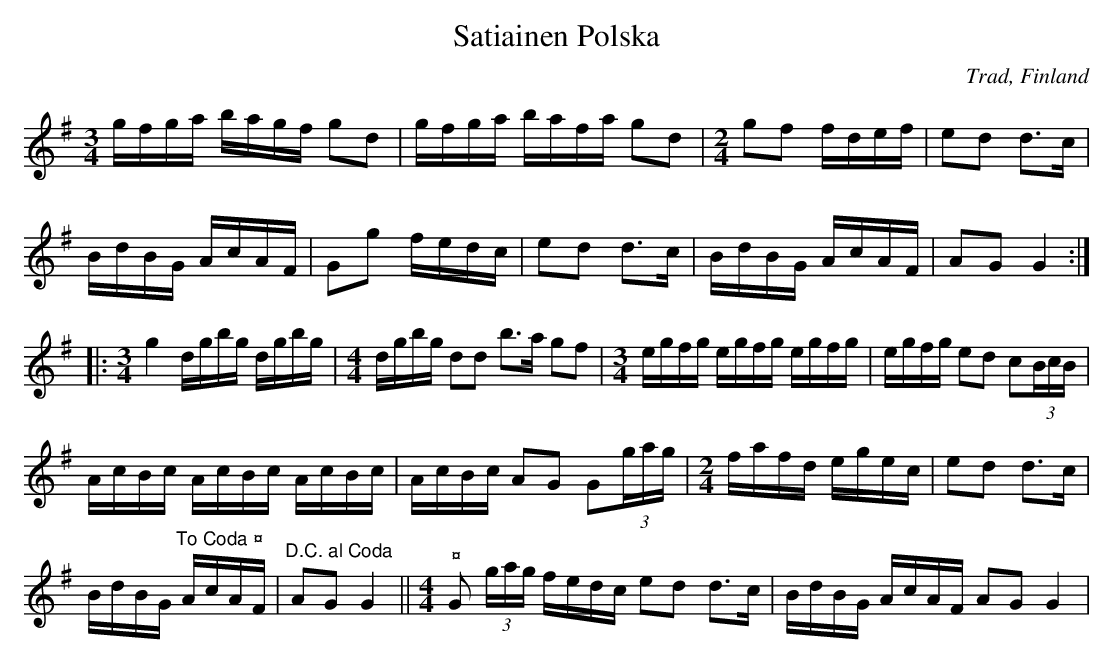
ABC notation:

X:1
T:Satiainen Polska
Q:100
O:Trad, Finland
L:1/16
M:3/4
K:G
gfga bagf g2d2 | gfga bafa g2d2 |[M:2/4] g2f2 fdef | e2d2 d2>c2 |
 BdBG AcAF | G2g2 fedc | e2d2 d2>c2 | BdBG AcAF | A2G2 G4 ::
[M:3/4] g4 dgbg dgbg |[M:4/4] dgbg d2d2 b2>a2 g2f2 | [M:3/4] egfg egfg egfg | egfg e2d2 c2(3BcB |
 AcBc AcBc AcBc | AcBc A2G2 G2(3gag | [M:2/4] fafd egec | e2d2 d2>c2 |
BdBG"^To Coda ¤" AcAF |"^D.C. al Coda"  A2G2 G4 || [M:4/4]"^¤" G2 (3gag fedc e2d2 d2>c2 | BdBG AcAF A2G2 G4 |
